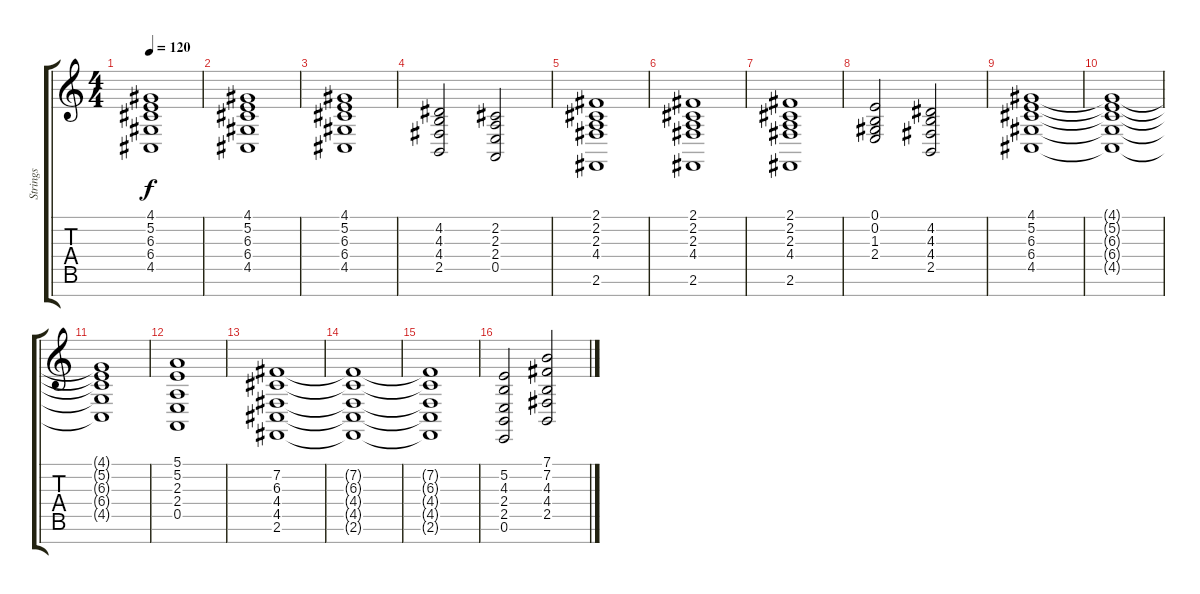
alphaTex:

\track ("Strings" "Strings") {instrument stringensemble1}
\staff {score tabs}
\tuning (E4 B3 G3 D3 A2 E2 B1) {hide}
\ts (4 4)
\tempo 120
\clef g2
\ks c
(4.1 5.2 6.3 6.4 4.5).1{dy f} |
(4.1 5.2 6.3 6.4 4.5).1 |
(4.1 5.2 6.3 6.4 4.5).1 |
(4.2 4.3 4.4 2.5).2 (2.2 2.3 2.4 0.5).2 |
(2.1 2.2 2.3 4.4 2.6).1 |
(2.1 2.2 2.3 4.4 2.6).1 |
(2.1 2.2 2.3 4.4 2.6).1 |
(0.1 0.2 1.3 2.4).2 (4.2 4.3 4.4 2.5).2 |
(4.1 5.2 6.3 6.4 4.5).1 |
(4.1{t} 5.2{t} 6.3{t} 6.4{t} 4.5{t}).1 |
(4.1{t} 5.2{t} 6.3{t} 6.4{t} 4.5{t}).1 |
(5.1 5.2 2.3 2.4 0.5).1 |
(7.2 6.3 4.4 4.5 2.6).1 |
(7.2{t} 6.3{t} 4.4{t} 4.5{t} 2.6{t}).1 |
(7.2{t} 6.3{t} 4.4{t} 4.5{t} 2.6{t}).1 |
(5.2 4.3 2.4 2.5 0.6).2 (7.1 7.2 4.3 4.4 2.5).2
